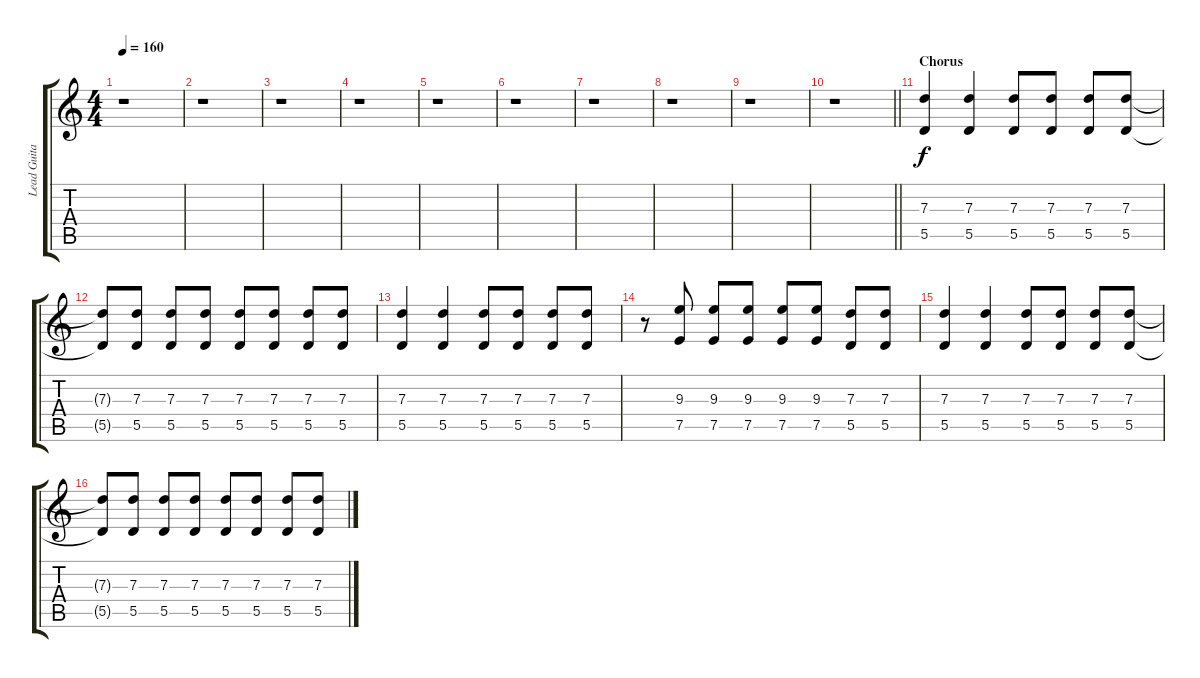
\track ("Lead Guitar" "Lead Guita") {instrument distortionguitar}
\staff {score tabs}
\tuning (E4 B3 G3 D3 A2 E2) {hide}
\ts (4 4)
\tempo 160
\clef g2
\ks c
r.1{dy f} |
r.1 |
r.1 |
r.1 |
r.1 |
r.1 |
r.1 |
r.1 |
r.1 |
\barLineRight lightlight
r.1 |
\section ("" "Chorus")
(7.3 5.5).4 (7.3 5.5).4 (7.3 5.5).8 (7.3 5.5).8 (7.3 5.5).8 (7.3 5.5).8 |
(7.3{t} 5.5{t}).8 (7.3 5.5).8 (7.3 5.5).8 (7.3 5.5).8 (7.3 5.5).8 (7.3 5.5).8 (7.3 5.5).8 (7.3 5.5).8 |
(7.3 5.5).4 (7.3 5.5).4 (7.3 5.5).8 (7.3 5.5).8 (7.3 5.5).8 (7.3 5.5).8 |
r.8 (9.3 7.5).8 (9.3 7.5).8 (9.3 7.5).8 (9.3 7.5).8 (9.3 7.5).8 (7.3 5.5).8 (7.3 5.5).8 |
(7.3 5.5).4 (7.3 5.5).4 (7.3 5.5).8 (7.3 5.5).8 (7.3 5.5).8 (7.3 5.5).8 |
(7.3{t} 5.5{t}).8 (7.3 5.5).8 (7.3 5.5).8 (7.3 5.5).8 (7.3 5.5).8 (7.3 5.5).8 (7.3 5.5).8 (7.3 5.5).8
